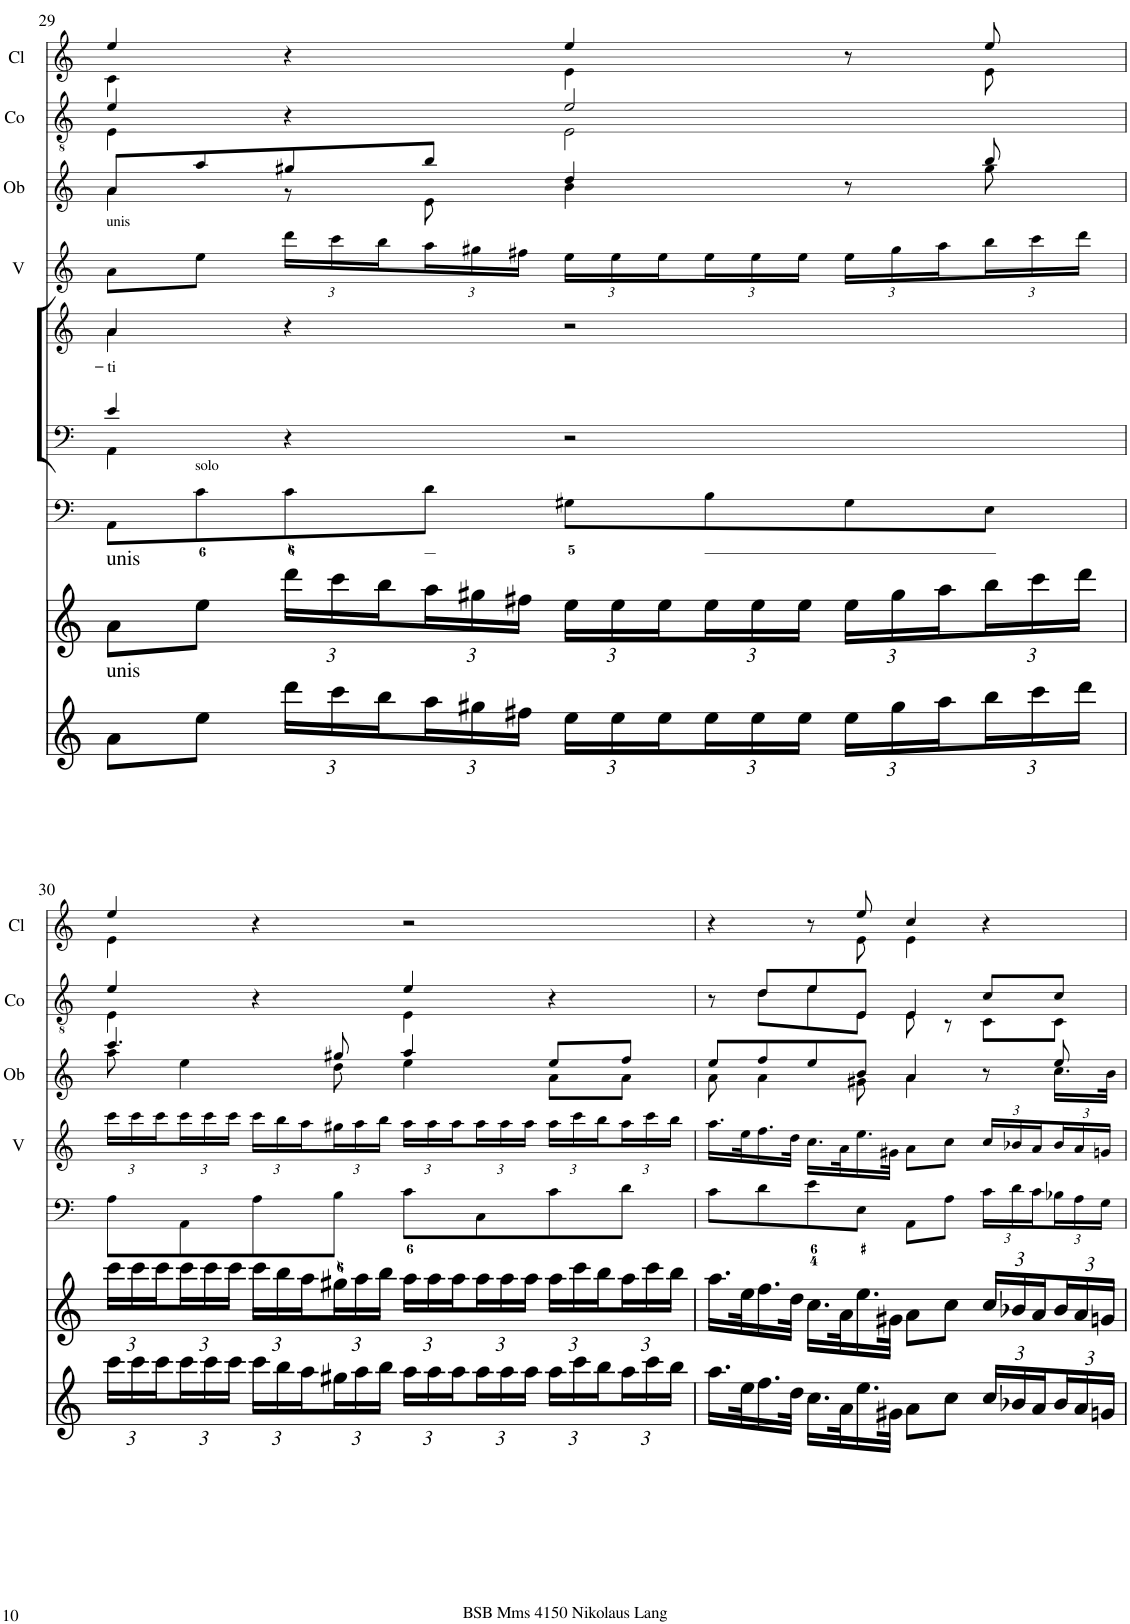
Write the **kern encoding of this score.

**kern	**kern	**kern	**kern	**kern	**text	**kern	**kern	**kern	**kern
*part9	*part8	*part7	*part6	*part5	*part5	*part4	*part3	*part2	*part1
*staff9	*staff8	*staff7	*staff6	*staff5	*staff5	*staff4	*staff3	*staff2	*staff1
*I"Violin	*I"Violin	*I"Organo	*I"Voice	*I"Voice	*	*I"Violino 1mo,2do	*I"Oboi	*I"Corni in C	*I"Clarini in C
*I'Vln	*I'Vln	*	*	*	*	*I'V	*I'Ob	*I'Co	*I'Cl
!!LO:PB:g=z
*clefG2	*clefG2	*clefF4	*clefF4	*clefG2	*	*clefG2	*clefG2	*clefGv2	*clefG2
*	*	*	*	*	*	*	*	*Trd7c12	*
*k[]	*k[]	*k[]	*k[]	*k[]	*	*k[]	*k[]	*k[]	*k[]
*M4/4	*M4/4	*M4/4	*M4/4	*M4/4	*	*M4/4	*M4/4	*M4/4	*M4/4
*met(c)	*met(c)	*met(c)	*met(c)	*met(c)	*	*met(c)	*met(c)	*met(c)	*met(c)
=29	=29	=29	=29	=29	=29	=29	=29	=29	=29
*	*	*	*^	*^	*	*	*	*	*
!	!	!	!	!	!	!	!	!LO:TX:a:t=unis	!	!	!
!	!LO:TX:a:t=unis	!	!	!	!	!	!	!	!	!	!
!LO:TX:a:t=unis	!	!	!	!	!	!	!	!	!	!	!
!	!	!	!	!	!	!	!LO:LY:b	!	!	!	!
*	*	*	*	*	*	*	*	*	*^	*^	*^
8a\L	8a\L	8AA\L	4e/	4AA\	4a/	4a\	-ti	8a\L	8a/L	4a\	4e/	4E\	4ee/	4c\
!	!	!LO:TX:a:t=solo	!	!	!	!	!	!	!	!	!	!	!	!
8ee\J	8ee\J	8c\	.	.	.	.	.	8ee\J	8aa/	.	.	.	.	.
*Xbrackettup	*Xbrackettup	*	*	*	*	*	*	*Xbrackettup	*	*	*	*	*	*
24ddd\LL	24ddd\LL	8c\	4r	2.ryy	4r	2.ryy	.	24ddd\LL	8gg#X/	8r	4r	4ryy	4r	4ryy
24ccc\	24ccc\	.	.	.	.	.	.	24ccc\	.	.	.	.	.	.
24bb\	24bb\	.	.	.	.	.	.	24bb\	.	.	.	.	.	.
24aa\	24aa\	8d\J	.	.	.	.	.	24aa\	8bb/J	8e\	.	.	.	.
24gg#X\	24gg#X\	.	.	.	.	.	.	24gg#X\	.	.	.	.	.	.
24ff#X\JJ	24ff#X\JJ	.	.	.	.	.	.	24ff#X\JJ	.	.	.	.	.	.
24ee\LL	24ee\LL	8G#X\L	2r	.	2r	.	.	24ee\LL	4dd/	4b\	2e/	2E\	4ee/	4e\
24ee\	24ee\	.	.	.	.	.	.	24ee\	.	.	.	.	.	.
24ee\	24ee\	.	.	.	.	.	.	24ee\	.	.	.	.	.	.
24ee\	24ee\	8B\	.	.	.	.	.	24ee\	.	.	.	.	.	.
24ee\	24ee\	.	.	.	.	.	.	24ee\	.	.	.	.	.	.
24ee\JJ	24ee\JJ	.	.	.	.	.	.	24ee\JJ	.	.	.	.	.	.
24ee\LL	24ee\LL	8G#\	.	.	.	.	.	24ee\LL	8r	8ryy	.	.	8r	8ryy
24gg#\	24gg#\	.	.	.	.	.	.	24gg#\	.	.	.	.	.	.
24aa\	24aa\	.	.	.	.	.	.	24aa\	.	.	.	.	.	.
24bb\	24bb\	8E\J	.	.	.	.	.	24bb\	8bb/	8gg#\	.	.	8ee/	8e\
24ccc\	24ccc\	.	.	.	.	.	.	24ccc\	.	.	.	.	.	.
24ddd\JJ	24ddd\JJ	.	.	.	.	.	.	24ddd\JJ	.	.	.	.	.	.
*	*	*	*v	*v	*	*	*	*	*	*	*	*	*	*
*	*	*	*	*v	*v	*	*	*	*	*	*	*	*
!!LO:LB:g=z	!!
=30	=30	=30	=30	=30	=30	=30	=30	=30	=30	=30	=30	=30
24ccc\LL	24ccc\LL	8A\L	1r	1r	.	24ccc\LL	4.ccc/	8aa\	4e/	4E\	4ee/	4e\
24ccc\	24ccc\	.	.	.	.	24ccc\	.	.	.	.	.	.
24ccc\	24ccc\	.	.	.	.	24ccc\	.	.	.	.	.	.
24ccc\	24ccc\	8AA\	.	.	.	24ccc\	.	4ee\	.	.	.	.
24ccc\	24ccc\	.	.	.	.	24ccc\	.	.	.	.	.	.
24ccc\JJ	24ccc\JJ	.	.	.	.	24ccc\JJ	.	.	.	.	.	.
24ccc\LL	24ccc\LL	8A\	.	.	.	24ccc\LL	.	.	4r	4ryy	4r	2.ryy
24bb\	24bb\	.	.	.	.	24bb\	.	.	.	.	.	.
24aa\	24aa\	.	.	.	.	24aa\	.	.	.	.	.	.
24gg#X\	24gg#X\	8B\J	.	.	.	24gg#X\	8gg#X/	8dd\	.	.	.	.
24aa\	24aa\	.	.	.	.	24aa\	.	.	.	.	.	.
24bb\JJ	24bb\JJ	.	.	.	.	24bb\JJ	.	.	.	.	.	.
24aa\LL	24aa\LL	8c\L	.	.	.	24aa\LL	4aa/	4ee\	4e/	4E\	2r	.
24aa\	24aa\	.	.	.	.	24aa\	.	.	.	.	.	.
24aa\	24aa\	.	.	.	.	24aa\	.	.	.	.	.	.
24aa\	24aa\	8C\	.	.	.	24aa\	.	.	.	.	.	.
24aa\	24aa\	.	.	.	.	24aa\	.	.	.	.	.	.
24aa\JJ	24aa\JJ	.	.	.	.	24aa\JJ	.	.	.	.	.	.
24aa\LL	24aa\LL	8c\	.	.	.	24aa\LL	8ee/L	8a\L	4r	4ryy	.	.
24ccc\	24ccc\	.	.	.	.	24ccc\	.	.	.	.	.	.
24bb\	24bb\	.	.	.	.	24bb\	.	.	.	.	.	.
24aa\	24aa\	8d\J	.	.	.	24aa\	8ff/J	8a\J	.	.	.	.
24ccc\	24ccc\	.	.	.	.	24ccc\	.	.	.	.	.	.
24bb\JJ	24bb\JJ	.	.	.	.	24bb\JJ	.	.	.	.	.	.
=31	=31	=31	=31	=31	=31	=31	=31	=31	=31	=31	=31	=31
16.aa\LL	16.aa\LL	8c\L	1r	1r	.	16.aa\LL	8ee/L	8a\	8r	8ryy	4r	4.ryy
32ee\K	32ee\K	.	.	.	.	32ee\K	.	.	.	.	.	.
16.ff\	16.ff\	8d\	.	.	.	16.ff\	8ff/	4a\	8d/L	8d\L	.	.
32dd\JJk	32dd\JJk	.	.	.	.	32dd\JJk	.	.	.	.	.	.
16.cc\LL	16.cc\LL	8e\	.	.	.	16.cc\LL	8ee/	.	8e/	8e\	8r	.
32a\K	32a\K	.	.	.	.	32a\K	.	.	.	.	.	.
16.ee\	16.ee\	8E\J	.	.	.	16.ee\	8b/J	8g#X\	8E/J	8E\J	8ee/	8e\
32g#X\JJk	32g#X\JJk	.	.	.	.	32g#X\JJk	.	.	.	.	.	.
8a\L	8a\L	8AA\L	.	.	.	8a\L	4a/	4a\	4E/	8E\	4cc/	4e\
8cc\J	8cc\J	8A\J	.	.	.	8cc\J	.	.	.	8r	.	.
*	*	*Xbrackettup	*	*	*	*	*	*	*	*	*	*
24cc/LL	24cc/LL	24c\LL	.	.	.	24cc/LL	8r	8ryy	8c/L	8C\L	4r	4ryy
24b-X/	24b-X/	24d\	.	.	.	24b-X/	.	.	.	.	.	.
24a/	24a/	24c\	.	.	.	24a/	.	.	.	.	.	.
24b-/	24b-/	24B-X\	.	.	.	24b-/	8ee/	16.cc\LL	8c/J	8C\J	.	.
24a/	24a/	24A\	.	.	.	24a/	.	.	.	.	.	.
24gn/JJ	24gn/JJ	24G\JJ	.	.	.	24gn/JJ	.	.	.	.	.	.
.	.	.	.	.	.	.	.	32b\JJk	.	.	.	.
*	*	*	*	*	*	*	*v	*v	*	*	*v	*v
*	*	*	*	*	*	*	*	*v	*v	*
=	=	=	=	=	=	=	=	=	=
*-	*-	*-	*-	*-	*-	*-	*-	*-	*-
